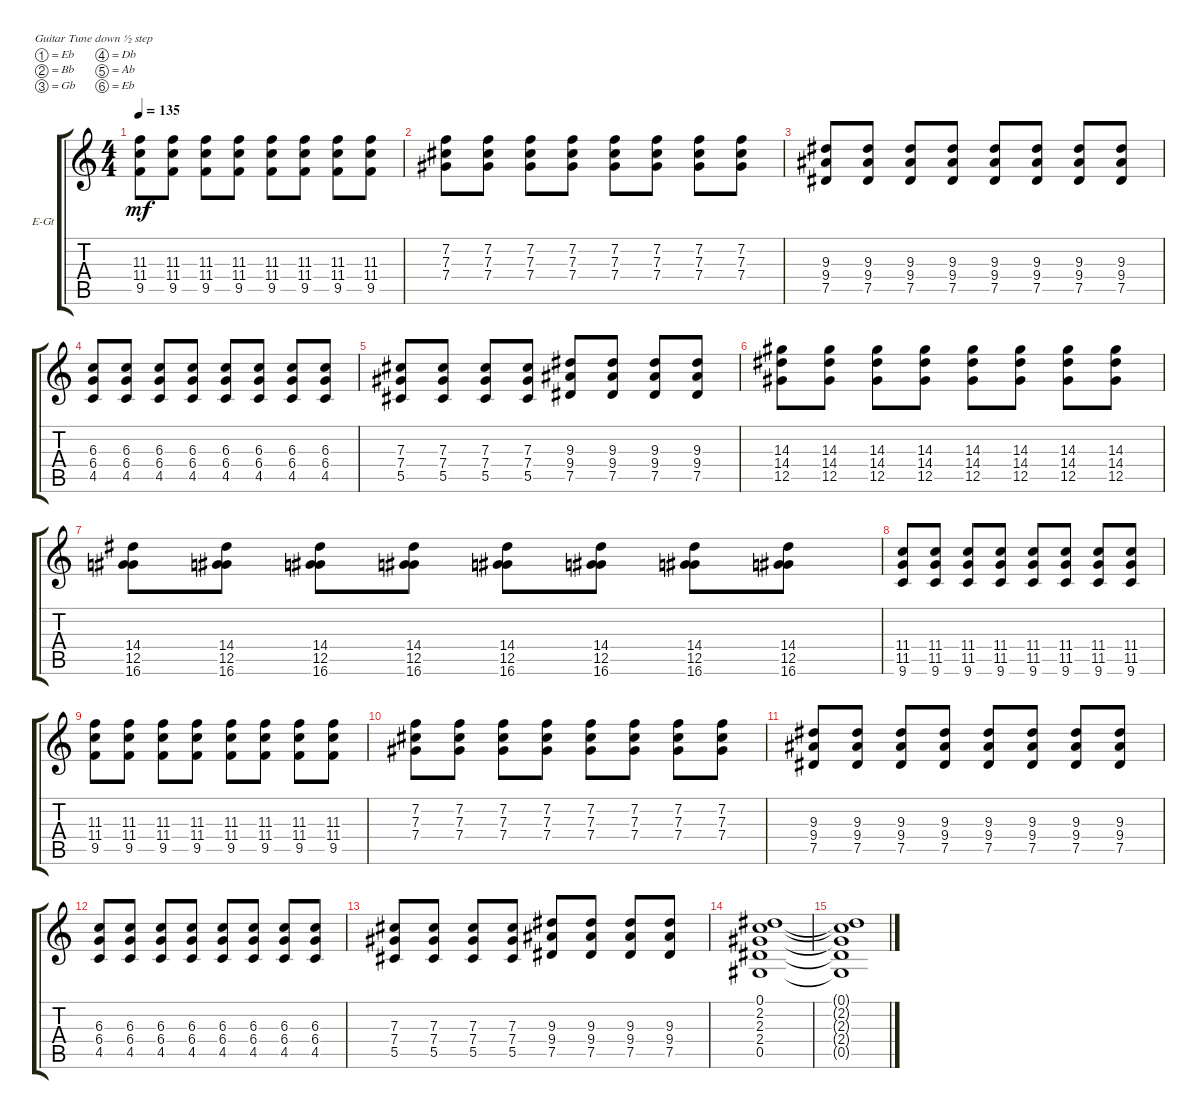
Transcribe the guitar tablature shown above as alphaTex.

\defaultSystemsLayout 4
\bracketExtendMode groupsimilarinstruments
\firstSystemTrackNameOrientation horizontal
\otherSystemsTrackNameOrientation horizontal
\track ("Electric Guitar" "E-Gt") {instrument electricguitarclean}
\staff {score tabs}
\tuning (Eb4 Bb3 Gb3 Db3 Ab2 Eb2)
\ts (4 4)
\tempo 135
\clef g2
\ks c
(9.5 11.4 11.3).8{dy mf} (9.5 11.3 11.4).8 (9.5 11.3 11.4).8 (9.5 11.4 11.3).8 (9.5 11.4 11.3).8 (9.5 11.3 11.4).8 (9.5 11.3 11.4).8 (9.5 11.4 11.3).8 |
(7.4 7.3 7.2).8 (7.2 7.3 7.4).8 (7.2 7.3 7.4).8 (7.2 7.3 7.4).8 (7.2 7.3 7.4).8 (7.2 7.3 7.4).8 (7.2 7.3 7.4).8 (7.2 7.3 7.4).8 |
(7.5 9.4 9.3).8 (7.5 9.4 9.3).8 (7.5 9.4 9.3).8 (7.5 9.4 9.3).8 (7.5 9.4 9.3).8 (7.5 9.4 9.3).8 (7.5 9.4 9.3).8 (7.5 9.4 9.3).8 |
(4.5 6.4 6.3).8 (4.5 6.4 6.3).8 (4.5 6.4 6.3).8 (4.5 6.4 6.3).8 (4.5 6.4 6.3).8 (4.5 6.4 6.3).8 (4.5 6.4 6.3).8 (4.5 6.4 6.3).8 |
(5.5 7.4 7.3).8 (5.5 7.4 7.3).8 (5.5 7.4 7.3).8 (5.5 7.4 7.3).8 (7.5 9.4 9.3).8 (7.5 9.4 9.3).8 (7.5 9.4 9.3).8 (7.5 9.4 9.3).8 |
(12.5 14.4 14.3).8 (12.5 14.3 14.4).8 (12.5 14.3 14.4).8 (12.5 14.4 14.3).8 (12.5 14.4 14.3).8 (12.5 14.3 14.4).8 (12.5 14.3 14.4).8 (12.5 14.4 14.3).8 |
(12.5 14.4 16.6).8 (12.5 14.4 16.6).8 (12.5 14.4 16.6).8 (12.5 14.4 16.6).8 (12.5 14.4 16.6).8 (12.5 14.4 16.6).8 (12.5 14.4 16.6).8 (12.5 14.4 16.6).8 |
(11.5 11.4 9.6).8 (11.5 11.4 9.6).8 (11.5 11.4 9.6).8 (11.5 11.4 9.6).8 (11.5 11.4 9.6).8 (11.5 11.4 9.6).8 (11.5 11.4 9.6).8 (11.5 11.4 9.6).8 |
(9.5 11.4 11.3).8 (9.5 11.3 11.4).8 (9.5 11.3 11.4).8 (9.5 11.4 11.3).8 (9.5 11.4 11.3).8 (9.5 11.3 11.4).8 (9.5 11.3 11.4).8 (9.5 11.4 11.3).8 |
(7.4 7.3 7.2).8 (7.2 7.3 7.4).8 (7.2 7.3 7.4).8 (7.2 7.3 7.4).8 (7.2 7.3 7.4).8 (7.2 7.3 7.4).8 (7.2 7.3 7.4).8 (7.2 7.3 7.4).8 |
(7.5 9.4 9.3).8 (7.5 9.4 9.3).8 (7.5 9.4 9.3).8 (7.5 9.4 9.3).8 (7.5 9.4 9.3).8 (7.5 9.4 9.3).8 (7.5 9.4 9.3).8 (7.5 9.4 9.3).8 |
(4.5 6.4 6.3).8 (4.5 6.4 6.3).8 (4.5 6.4 6.3).8 (4.5 6.4 6.3).8 (4.5 6.4 6.3).8 (4.5 6.4 6.3).8 (4.5 6.4 6.3).8 (4.5 6.4 6.3).8 |
(5.5 7.4 7.3).8 (5.5 7.4 7.3).8 (5.5 7.4 7.3).8 (5.5 7.4 7.3).8 (7.5 9.4 9.3).8 (7.5 9.4 9.3).8 (7.5 9.4 9.3).8 (7.5 9.4 9.3).8 |
(0.5 2.4 2.3 2.2 0.1).1 |
(0.5{t} 2.4{t} 2.3{t} 2.2{t} 0.1{t}).1
